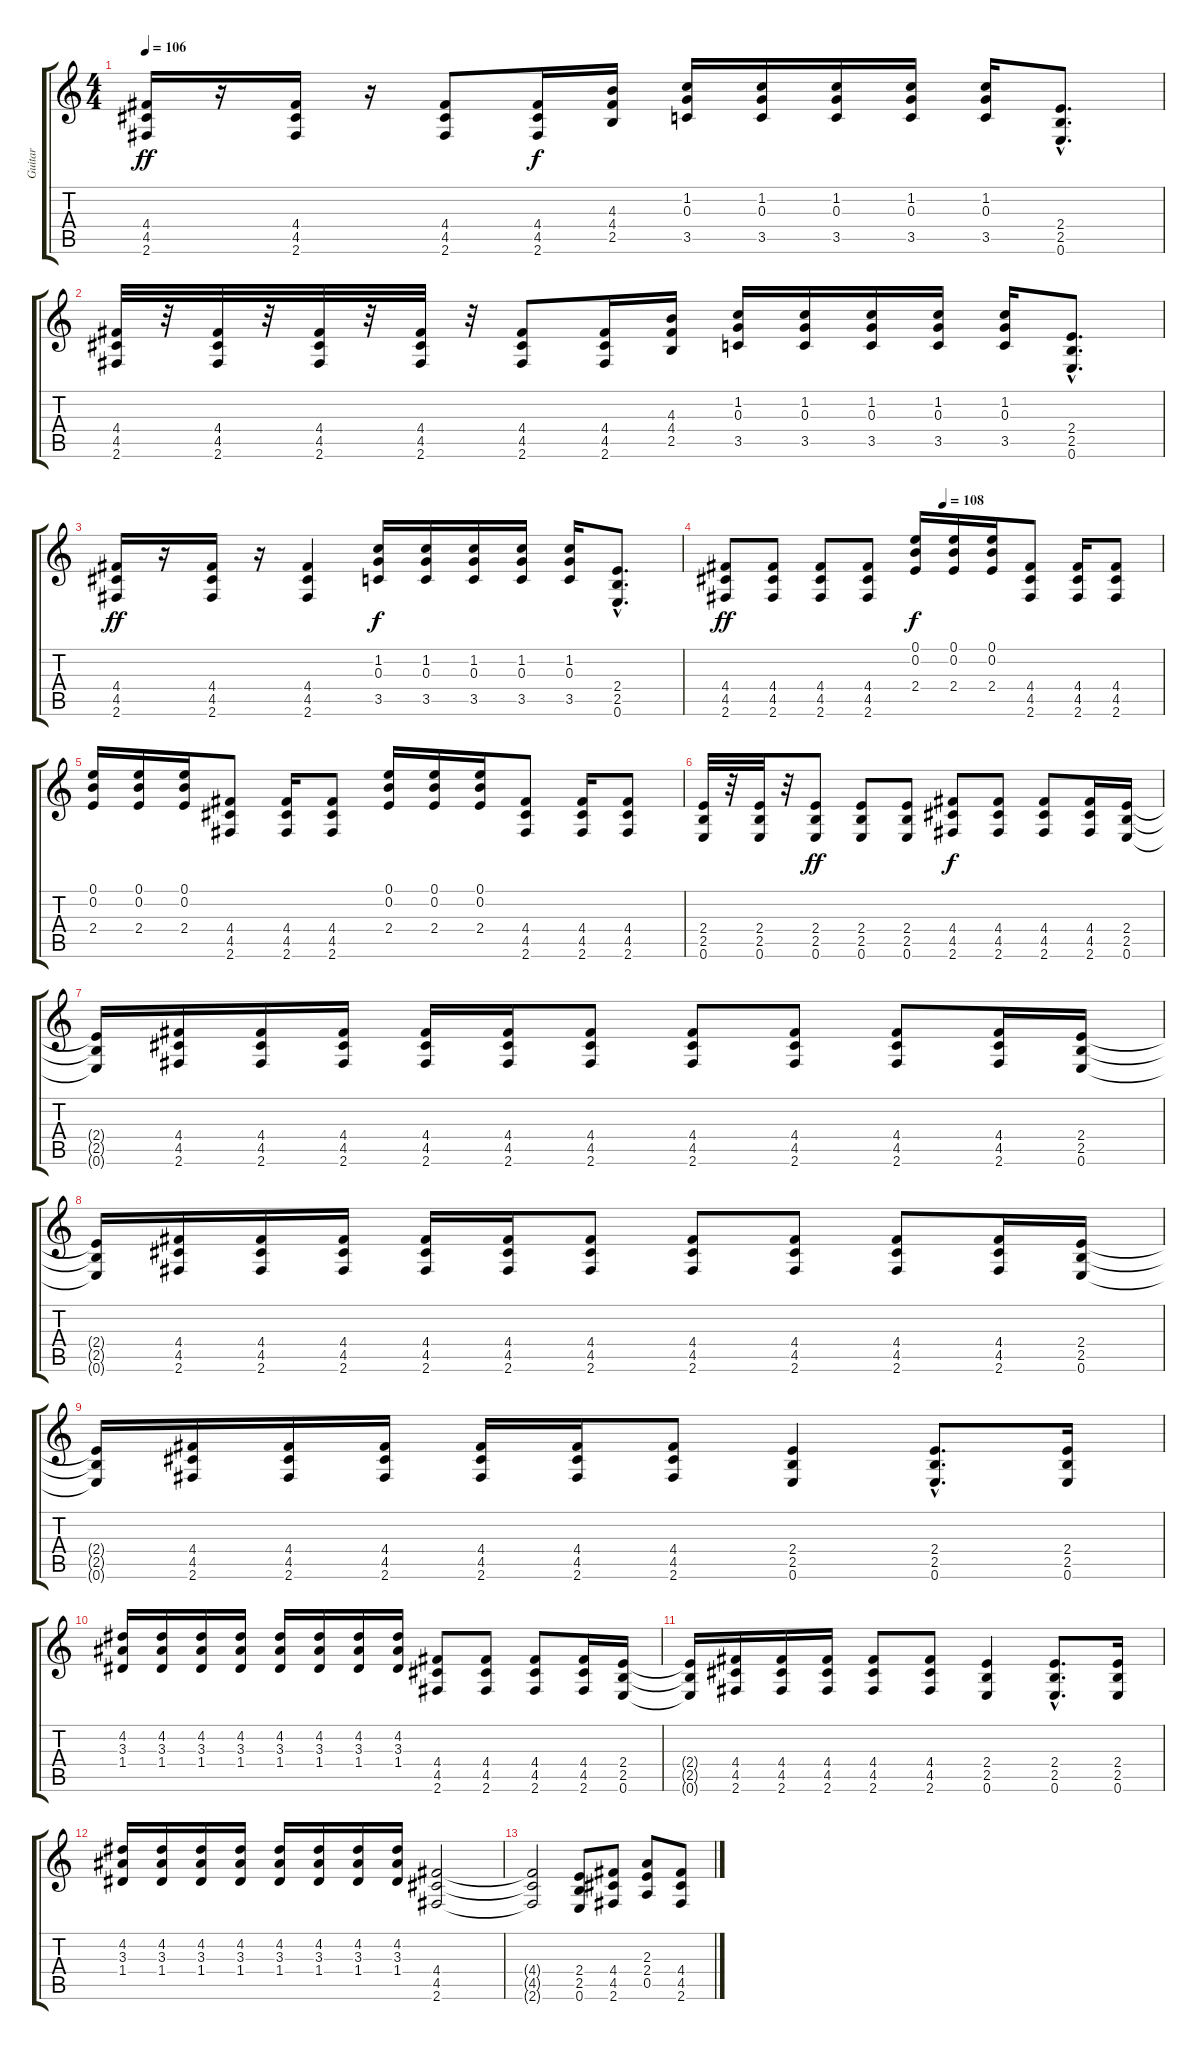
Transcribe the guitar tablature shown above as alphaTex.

\track ("Guitar" "Guitar") {instrument distortionguitar}
\staff {score tabs}
\tuning (E4 B3 G3 D3 A2 E2) {hide}
\ts (4 4)
\tempo 106
\clef g2
\ks c
(4.4 4.5 2.6).16{dy ff} r.16 (4.4 4.5 2.6).16 r.16 (4.4 4.5 2.6).8 (4.4 4.5 2.6).16{dy f} (4.3 4.4 2.5).16 (1.2 0.3 3.5).16 (1.2 0.3 3.5).16 (1.2 0.3 3.5).16 (1.2 0.3 3.5).16 (1.2 0.3 3.5).16 (2.4{hac} 2.5{hac} 0.6{hac}).8{d} |
(4.4 4.5 2.6).32 r.32 (4.4 4.5 2.6).32 r.32 (4.4 4.5 2.6).32 r.32 (4.4 4.5 2.6).32 r.32 (4.4 4.5 2.6).8 (4.4 4.5 2.6).16 (4.3 4.4 2.5).16 (1.2 0.3 3.5).16 (1.2 0.3 3.5).16 (1.2 0.3 3.5).16 (1.2 0.3 3.5).16 (1.2 0.3 3.5).16 (2.4{hac} 2.5{hac} 0.6{hac}).8{d} |
(4.4 4.5 2.6).16{dy ff} r.16 (4.4 4.5 2.6).16 r.16 (4.4 4.5 2.6).4 (1.2 0.3 3.5).16{dy f} (1.2 0.3 3.5).16 (1.2 0.3 3.5).16 (1.2 0.3 3.5).16 (1.2 0.3 3.5).16 (2.4{hac} 2.5{hac} 0.6{hac}).8{d} |
\tempo (108 0.5)
(4.4 4.5 2.6).8{dy ff} (4.4 4.5 2.6).8 (4.4 4.5 2.6).8 (4.4 4.5 2.6).8 (0.1 0.2 2.4).16{dy f} (0.1 0.2 2.4).16 (0.1 0.2 2.4).16 (4.4 4.5 2.6).8 (4.4 4.5 2.6).16 (4.4 4.5 2.6).8 |
(0.1 0.2 2.4).16 (0.1 0.2 2.4).16 (0.1 0.2 2.4).16 (4.4 4.5 2.6).8 (4.4 4.5 2.6).16 (4.4 4.5 2.6).8 (0.1 0.2 2.4).16 (0.1 0.2 2.4).16 (0.1 0.2 2.4).16 (4.4 4.5 2.6).8 (4.4 4.5 2.6).16 (4.4 4.5 2.6).8 |
(2.4 2.5 0.6).32 r.32 (2.4 2.5 0.6).32 r.32 (2.4 2.5 0.6).8{dy ff} (2.4 2.5 0.6).8 (2.4 2.5 0.6).8 (4.4 4.5 2.6).8{dy f} (4.4 4.5 2.6).8 (4.4 4.5 2.6).8 (4.4 4.5 2.6).16 (2.4 2.5 0.6).16 |
(2.4{t} 2.5{t} 0.6{t}).16 (4.4 4.5 2.6).16 (4.4 4.5 2.6).16 (4.4 4.5 2.6).16 (4.4 4.5 2.6).16 (4.4 4.5 2.6).16 (4.4 4.5 2.6).8 (4.4 4.5 2.6).8 (4.4 4.5 2.6).8 (4.4 4.5 2.6).8 (4.4 4.5 2.6).16 (2.4 2.5 0.6).16 |
(2.4{t} 2.5{t} 0.6{t}).16 (4.4 4.5 2.6).16 (4.4 4.5 2.6).16 (4.4 4.5 2.6).16 (4.4 4.5 2.6).16 (4.4 4.5 2.6).16 (4.4 4.5 2.6).8 (4.4 4.5 2.6).8 (4.4 4.5 2.6).8 (4.4 4.5 2.6).8 (4.4 4.5 2.6).16 (2.4 2.5 0.6).16 |
(2.4{t} 2.5{t} 0.6{t}).16 (4.4 4.5 2.6).16 (4.4 4.5 2.6).16 (4.4 4.5 2.6).16 (4.4 4.5 2.6).16 (4.4 4.5 2.6).16 (4.4 4.5 2.6).8 (2.4 2.5 0.6).4 (2.4{hac} 2.5{hac} 0.6{hac}).8{d} (2.4 2.5 0.6).16 |
(4.2 3.3 1.4).16 (4.2 3.3 1.4).16 (4.2 3.3 1.4).16 (4.2 3.3 1.4).16 (4.2 3.3 1.4).16 (4.2 3.3 1.4).16 (4.2 3.3 1.4).16 (4.2 3.3 1.4).16 (4.4 4.5 2.6).8 (4.4 4.5 2.6).8 (4.4 4.5 2.6).8 (4.4 4.5 2.6).16 (2.4 2.5 0.6).16 |
(2.4{t} 2.5{t} 0.6{t}).16 (4.4 4.5 2.6).16 (4.4 4.5 2.6).16 (4.4 4.5 2.6).16 (4.4 4.5 2.6).8 (4.4 4.5 2.6).8 (2.4 2.5 0.6).4 (2.4{hac} 2.5{hac} 0.6{hac}).8{d} (2.4 2.5 0.6).16 |
(4.2 3.3 1.4).16 (4.2 3.3 1.4).16 (4.2 3.3 1.4).16 (4.2 3.3 1.4).16 (4.2 3.3 1.4).16 (4.2 3.3 1.4).16 (4.2 3.3 1.4).16 (4.2 3.3 1.4).16 (4.4 4.5 2.6).2 |
(4.4{t} 4.5{t} 2.6{t}).2 (2.4 2.5 0.6).8 (4.4 4.5 2.6).8 (2.3 2.4 0.5).8 (4.4 4.5 2.6).8
